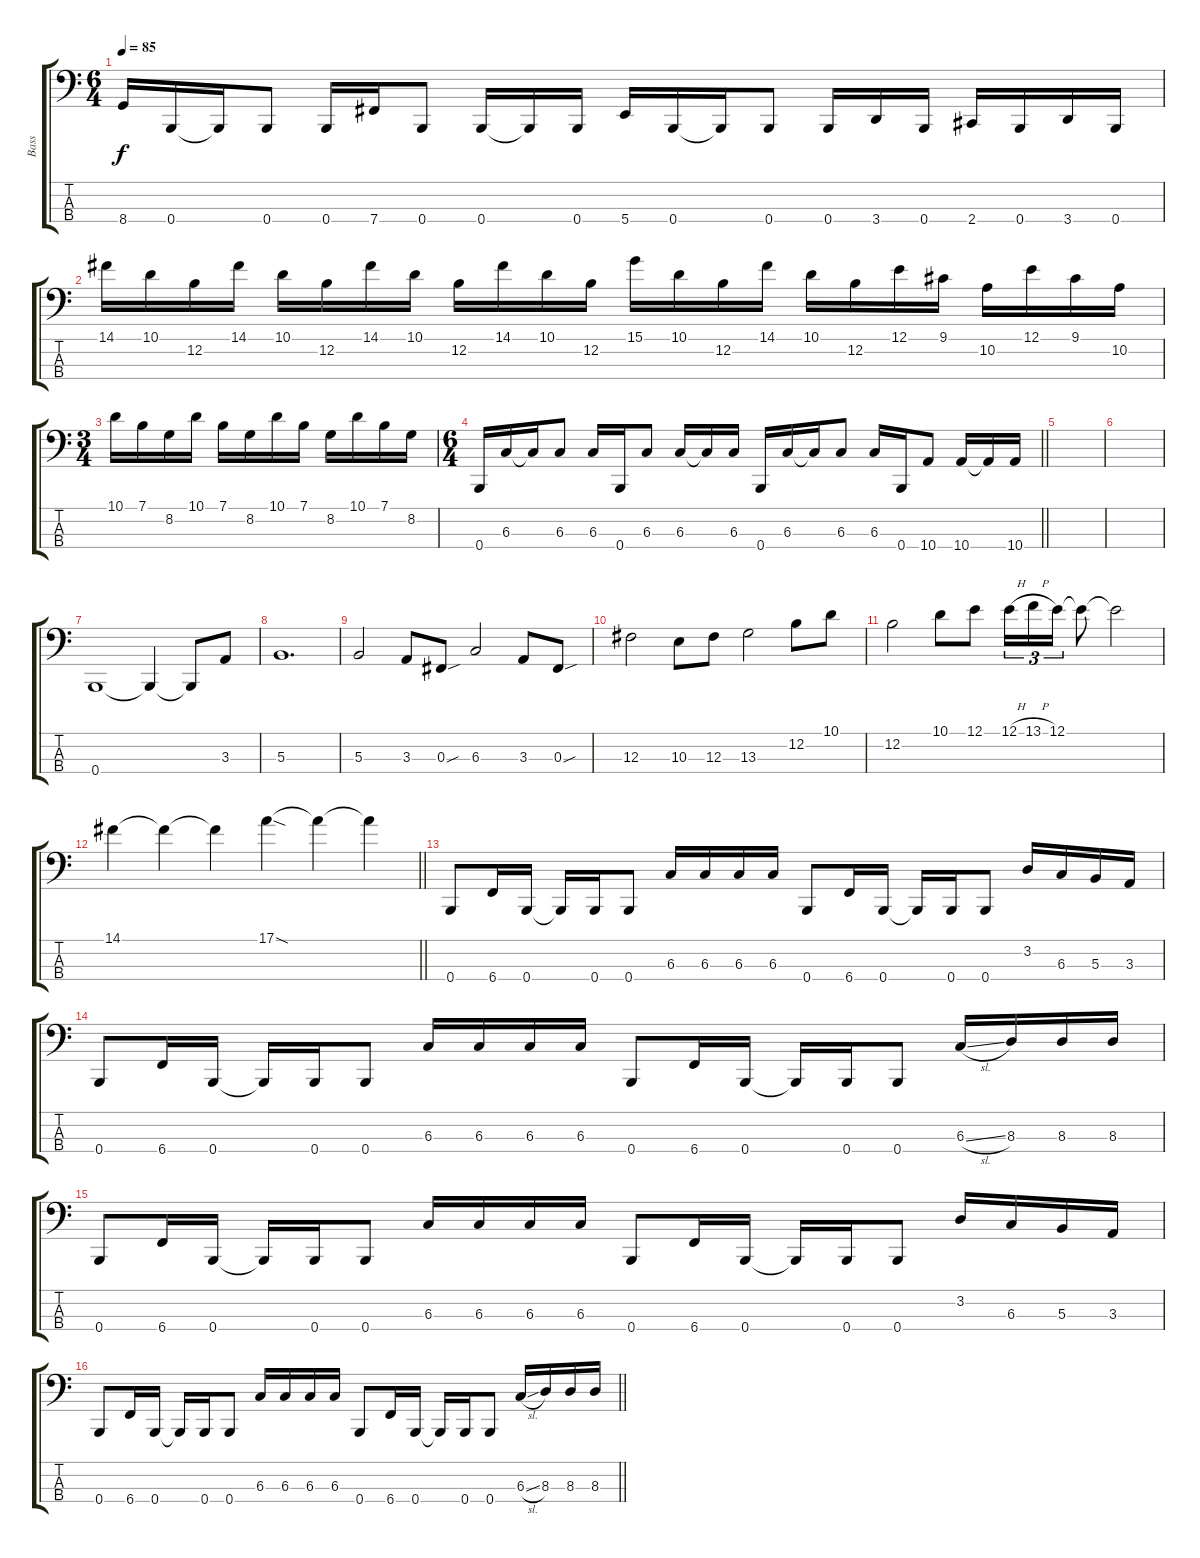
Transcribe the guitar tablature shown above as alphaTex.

\track ("Bass" "Bass") {instrument electricbassfinger}
\staff {score tabs}
\tuning (E2 B1 Gb1 B0) {hide}
\ts (6 4)
\tempo 85
\clef f4
\ks c
8.4.16{dy f} 0.4.16 0.4{t}.16 0.4.8 0.4.16 7.4.16 0.4.8 0.4.16 0.4{t}.16 0.4.16 5.4.16 0.4.16 0.4{t}.16 0.4.8 0.4.16 3.4.16 0.4.16 2.4.16 0.4.16 3.4.16 0.4.16 |
14.1.16 10.1.16 12.2.16 14.1.16 10.1.16 12.2.16 14.1.16 10.1.16 12.2.16 14.1.16 10.1.16 12.2.16 15.1.16 10.1.16 12.2.16 14.1.16 10.1.16 12.2.16 12.1.16 9.1.16 10.2.16 12.1.16 9.1.16 10.2.16 |
\ts (3 4)
10.1.16 7.1.16 8.2.16 10.1.16 7.1.16 8.2.16 10.1.16 7.1.16 8.2.16 10.1.16 7.1.16 8.2.16 |
\ts (6 4)
\barLineRight lightlight
0.4.16 6.3.16 6.3{t}.16 6.3.8 6.3.16 0.4.16 6.3.8 6.3.16 6.3{t}.16 6.3.16 0.4.16 6.3.16 6.3{t}.16 6.3.8 6.3.16 0.4.16 10.4.8 10.4.16 10.4{t}.16 10.4.16 |
\section ("" "")
|
|
0.4.1 0.4{t}.4 0.4{t}.8 3.3.8 |
5.3.1{d} |
5.3.2 3.3.8 0.3{sou}.8 6.3.2 3.3.8 0.3{sou}.8 |
12.3.2 10.3.8 12.3.8 13.3.2 12.2.8 10.1.8 |
12.2.2 10.1.8 12.1.8 12.1{h}.16{tu (3 2)} 13.1{h}.16{tu (3 2)} 12.1.16{tu (3 2)} 12.1{t}.8 12.1{t}.2 |
\barLineRight lightlight
14.1.4 14.1{t}.4 14.1{t}.4 17.1{sod}.4 17.1{t}.4 17.1{t}.4 |
\section ("" "")
0.4.8 6.4.16 0.4.16 0.4{t}.16 0.4.16 0.4.8 6.3.16 6.3.16 6.3.16 6.3.16 0.4.8 6.4.16 0.4.16 0.4{t}.16 0.4.16 0.4.8 3.2.16 6.3.16 5.3.16 3.3.16 |
0.4.8 6.4.16 0.4.16 0.4{t}.16 0.4.16 0.4.8 6.3.16 6.3.16 6.3.16 6.3.16 0.4.8 6.4.16 0.4.16 0.4{t}.16 0.4.16 0.4.8 6.3{sl}.16 8.3.16 8.3.16 8.3.16 |
0.4.8 6.4.16 0.4.16 0.4{t}.16 0.4.16 0.4.8 6.3.16 6.3.16 6.3.16 6.3.16 0.4.8 6.4.16 0.4.16 0.4{t}.16 0.4.16 0.4.8 3.2.16 6.3.16 5.3.16 3.3.16 |
\barLineRight lightlight
0.4.8 6.4.16 0.4.16 0.4{t}.16 0.4.16 0.4.8 6.3.16 6.3.16 6.3.16 6.3.16 0.4.8 6.4.16 0.4.16 0.4{t}.16 0.4.16 0.4.8 6.3{sl}.16 8.3.16 8.3.16 8.3.16
